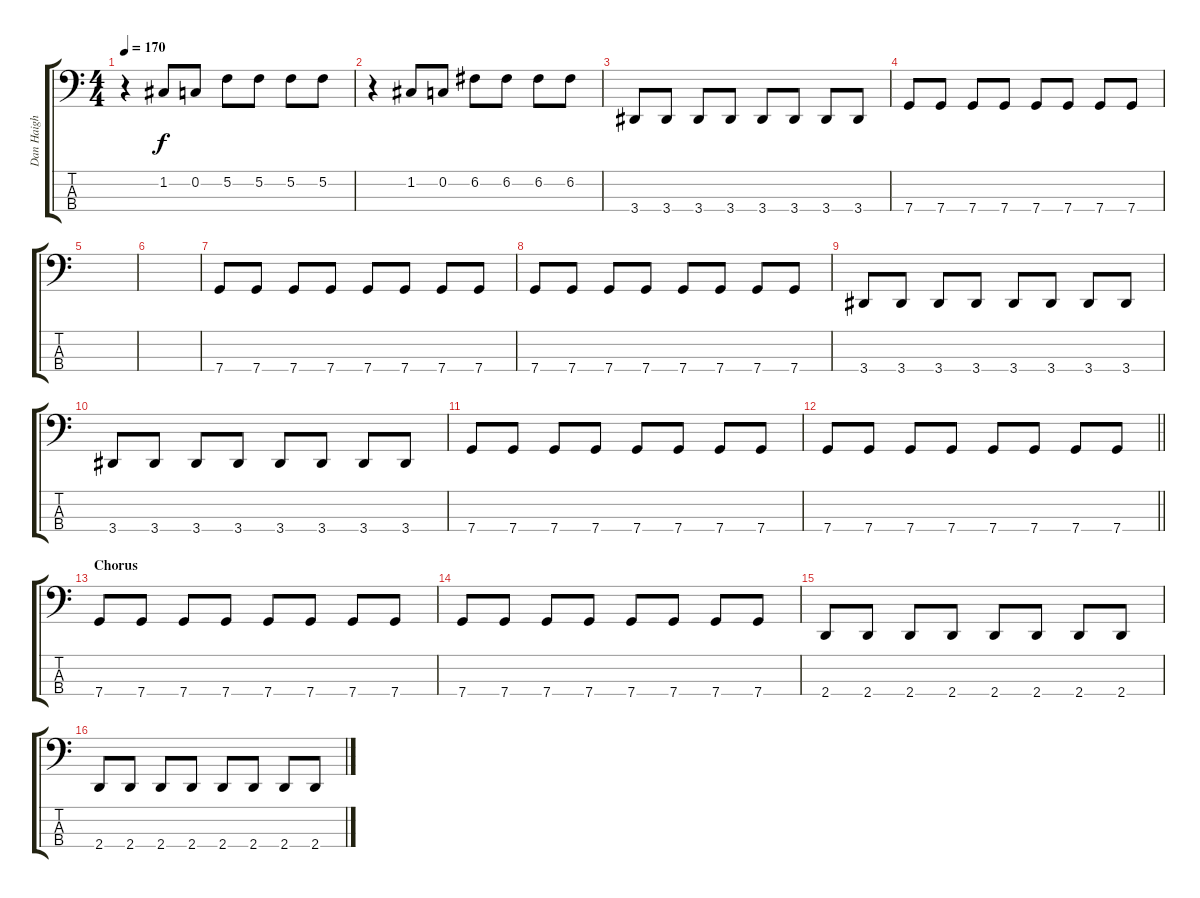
\track ("Dan Haigh" "Dan Haigh") {instrument electricbasspick}
\staff {score tabs}
\tuning (F2 C2 G1 C1) {hide}
\ts (4 4)
\tempo 170
\clef f4
\ks c
r.4{dy f} 1.2.8 0.2.8 5.2.8 5.2.8 5.2.8 5.2.8 |
r.4 1.2.8 0.2.8 6.2.8 6.2.8 6.2.8 6.2.8 |
3.4.8 3.4.8 3.4.8 3.4.8 3.4.8 3.4.8 3.4.8 3.4.8 |
7.4.8 7.4.8 7.4.8 7.4.8 7.4.8 7.4.8 7.4.8 7.4.8 |
|
|
7.4.8 7.4.8 7.4.8 7.4.8 7.4.8 7.4.8 7.4.8 7.4.8 |
7.4.8 7.4.8 7.4.8 7.4.8 7.4.8 7.4.8 7.4.8 7.4.8 |
3.4.8 3.4.8 3.4.8 3.4.8 3.4.8 3.4.8 3.4.8 3.4.8 |
3.4.8 3.4.8 3.4.8 3.4.8 3.4.8 3.4.8 3.4.8 3.4.8 |
7.4.8 7.4.8 7.4.8 7.4.8 7.4.8 7.4.8 7.4.8 7.4.8 |
\barLineRight lightlight
7.4.8 7.4.8 7.4.8 7.4.8 7.4.8 7.4.8 7.4.8 7.4.8 |
\section ("" "Chorus")
7.4.8 7.4.8 7.4.8 7.4.8 7.4.8 7.4.8 7.4.8 7.4.8 |
7.4.8 7.4.8 7.4.8 7.4.8 7.4.8 7.4.8 7.4.8 7.4.8 |
2.4.8 2.4.8 2.4.8 2.4.8 2.4.8 2.4.8 2.4.8 2.4.8 |
2.4.8 2.4.8 2.4.8 2.4.8 2.4.8 2.4.8 2.4.8 2.4.8
